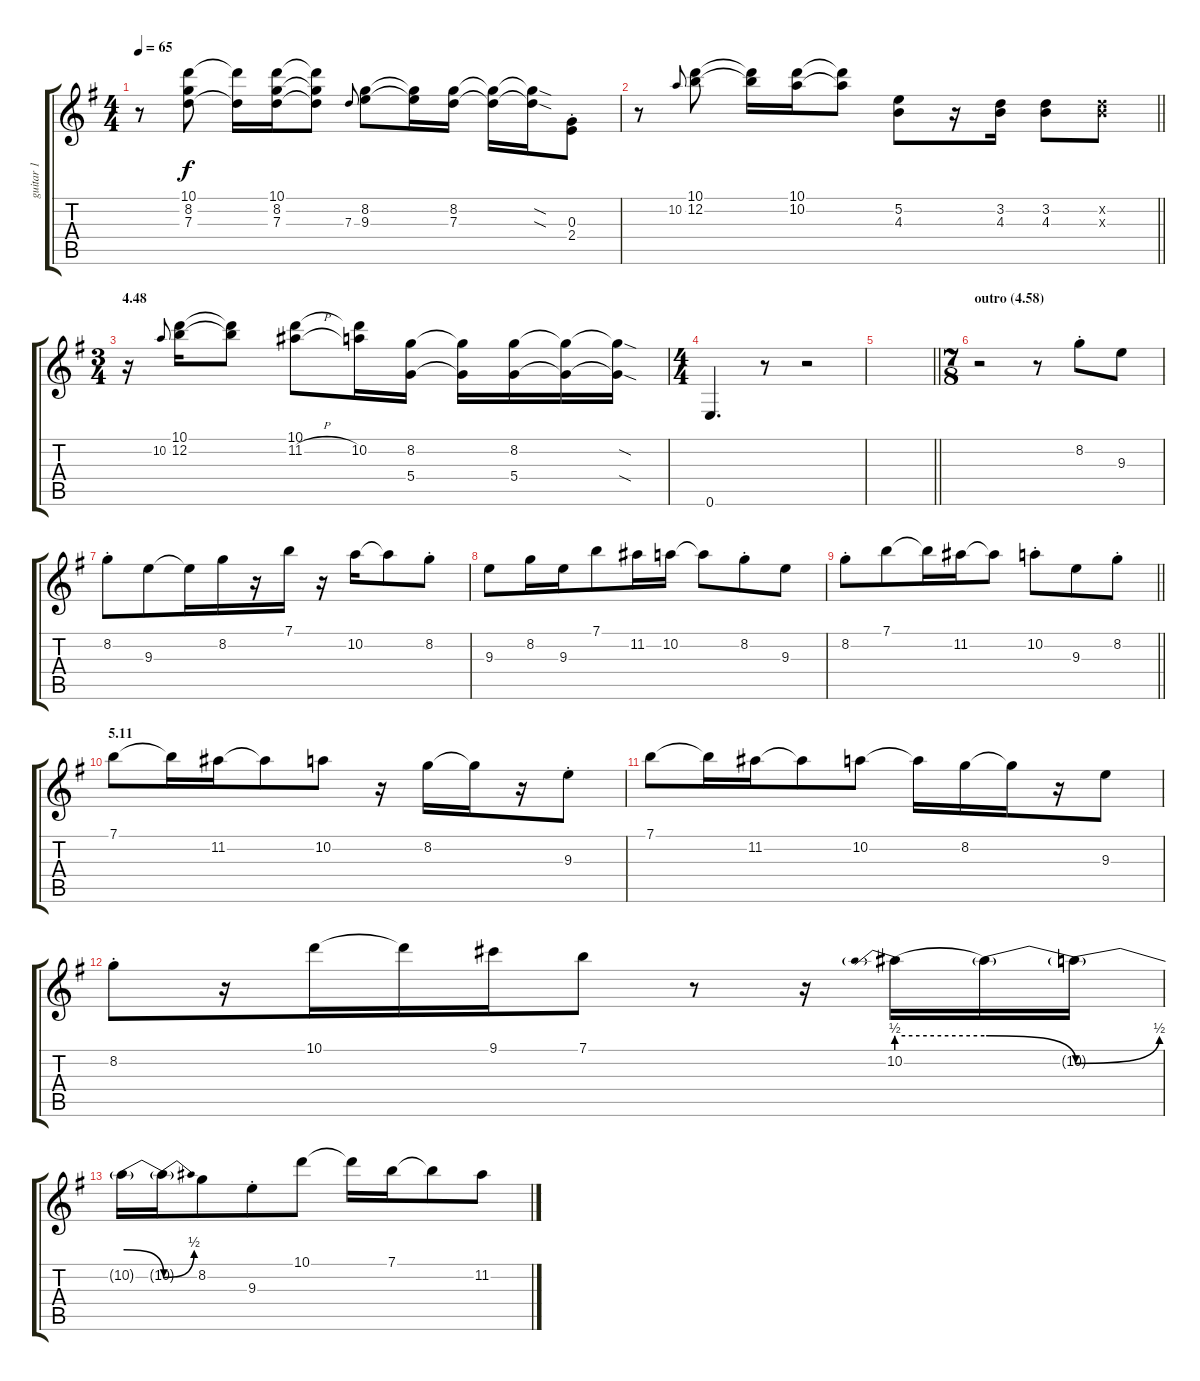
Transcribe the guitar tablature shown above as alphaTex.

\track ("guitar 1" "guitar 1") {instrument electricguitarjazz}
\staff {score tabs}
\tuning (E4 B3 G3 D3 A2 E2) {hide}
\ts (4 4)
\tempo 65
\clef g2
\ks g
r.8{dy f} (10.1 8.2 7.3).8 (10.1{t} 7.3{t}).16 (10.1 8.2 7.3).16 (10.1{t} 8.2{t} 7.3{t}).8 7.3.8{gr onbeat} (8.2 9.3).8 (8.2{t} 9.3{t}).16 (8.2 7.3).16 (8.2{t} 7.3{t}).16 (8.2{sod t} 7.3{sod t}).16 (0.3{st} 2.4{st}).8 |
\barLineRight lightlight
r.8 10.2.8{gr onbeat} (10.1 12.2).8 (10.1{t} 12.2{t}).16 (10.1 10.2).16 (10.1{t} 10.2{t}).8 (5.2 4.3).8 r.16 (3.2 4.3).16 (3.2 4.3).8 (3.2{x} 4.3{x}).8 |
\ts (3 4)
\section ("" "4.48")
r.16 10.2.8{gr onbeat} (10.1 12.2).16 (10.1{t} 12.2{t}).8 (10.1 11.2{h}).8 (10.1{t} 10.2).16 (8.2 5.4).16 (8.2{t} 5.4{t}).16 (8.2 5.4).16 (8.2{t} 5.4{t}).16 (8.2{sod t} 5.4{sod t}).16 |
\ts (4 4)
0.6.4{d} r.8 r.2 |
\barLineRight lightlight
|
\ts (7 8)
\section ("" "outro (4.58)")
r.2 r.8 8.2{st}.8 9.3.8 |
8.2{st}.8 9.3.8 9.3{t}.16 8.2.16 r.16 7.1.16 r.16 10.2.16 10.2{t}.8 8.2{st}.8 |
9.3.8 8.2.16 9.3.16 7.1.8 11.2.16 10.2.16 10.2{t}.8 8.2{st}.8 9.3.8 |
\barLineRight lightlight
8.2{st}.8 7.1.8 7.1{t}.16 11.2.16 11.2{t}.8 10.2{st}.8 9.3.8 8.2{st}.8 |
\section ("" "5.11")
7.1.8 7.1{t}.16 11.2.16 11.2{t}.8 10.2.8 r.16 8.2.16 8.2{t}.16 r.16 9.3{st}.8 |
7.1.8 7.1{t}.16 11.2.16 11.2{t}.8 10.2.8 10.2{t}.16 8.2.16 8.2{t}.16 r.16 9.3.8 |
8.2{st}.8 r.16 10.1.16 10.1{t}.16 9.1.16 7.1.8 r.8 r.16 10.2{be (prebend 0 2 60 2)}.16 10.2{be (release 0 2 60 0) t}.16 10.2{be (bend 0 0 60 2) t}.16 |
10.2{be (release 0 2 60 0) t}.16 10.2{be (bend 0 0 60 2) t}.16 8.2.8 9.3{st}.8 10.1.8 10.1{t}.16 7.1.16 7.1{t}.8 11.2.8
